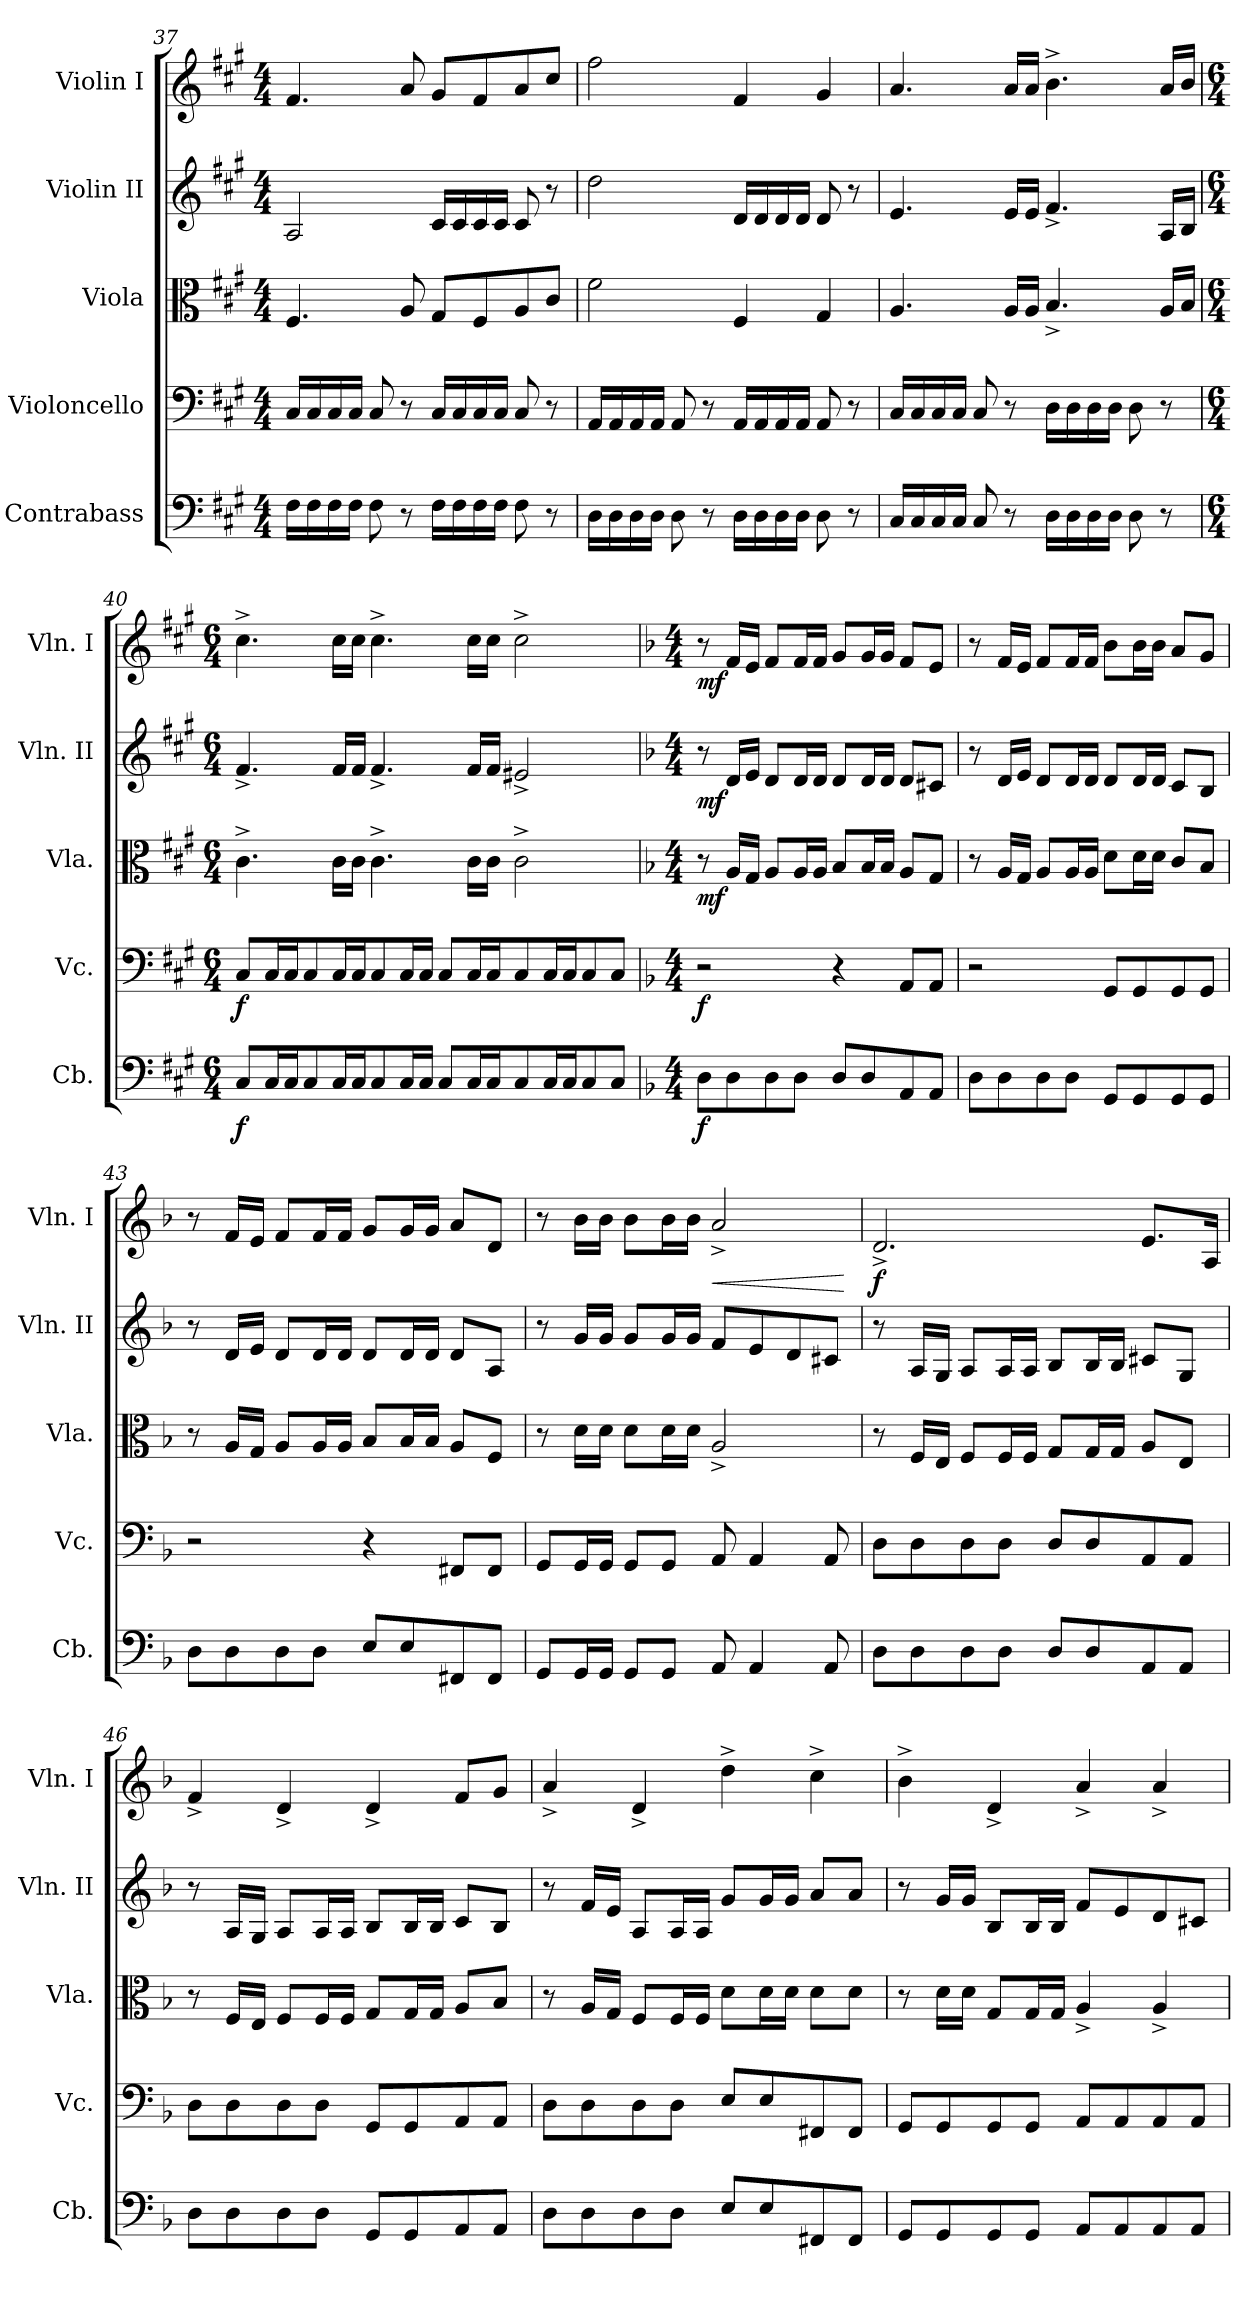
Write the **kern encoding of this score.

**kern	**dynam	**kern	**dynam	**kern	**dynam	**kern	**dynam	**kern	**dynam
*part5	*part5	*part4	*part4	*part3	*part3	*part2	*part2	*part1	*part1
*staff5	*staff5	*staff4	*staff4	*staff3	*staff3	*staff2	*staff2	*staff1	*staff1
*I"Contrabass	*	*I"Violoncello	*	*I"Viola	*	*I"Violin II	*	*I"Violin I	*
*I'Cb.	*	*I'Vc.	*	*I'Vla.	*	*I'Vln. II	*	*I'Vln. I	*
*clefF4	*	*clefF4	*	*clefC3	*	*clefG2	*	*clefG2	*
*ITrd7c12	*	*	*	*	*	*	*	*	*
*k[f#c#g#]	*	*k[f#c#g#]	*	*k[f#c#g#]	*	*k[f#c#g#]	*	*k[f#c#g#]	*
*M4/4	*	*M4/4	*	*M4/4	*	*M4/4	*	*M4/4	*
=37	=37	=37	=37	=37	=37	=37	=37	=37	=37
16FF#\LL	.	16C#/LL	.	4.F#/	.	2A/	.	4.f#/	.
16FF#\	.	16C#/	.	.	.	.	.	.	.
16FF#\	.	16C#/	.	.	.	.	.	.	.
16FF#\JJ	.	16C#/JJ	.	.	.	.	.	.	.
8FF#\	.	8C#/	.	.	.	.	.	.	.
8r	.	8r	.	8A/	.	.	.	8a/	.
16FF#\LL	.	16C#/LL	.	8G#/L	.	16c#/LL	.	8g#/L	.
16FF#\	.	16C#/	.	.	.	16c#/	.	.	.
16FF#\	.	16C#/	.	8F#/	.	16c#/	.	8f#/	.
16FF#\JJ	.	16C#/JJ	.	.	.	16c#/JJ	.	.	.
8FF#\	.	8C#/	.	8A/	.	8c#/	.	8a/	.
8r	.	8r	.	8c#/J	.	8r	.	8cc#/J	.
!!LO:LB:g=z
=38	=38	=38	=38	=38	=38	=38	=38	=38	=38
16DD\LL	.	16AA/LL	.	2f#\	.	2dd\	.	2ff#\	.
16DD\	.	16AA/	.	.	.	.	.	.	.
16DD\	.	16AA/	.	.	.	.	.	.	.
16DD\JJ	.	16AA/JJ	.	.	.	.	.	.	.
8DD\	.	8AA/	.	.	.	.	.	.	.
8r	.	8r	.	.	.	.	.	.	.
16DD\LL	.	16AA/LL	.	4F#/	.	16d/LL	.	4f#/	.
16DD\	.	16AA/	.	.	.	16d/	.	.	.
16DD\	.	16AA/	.	.	.	16d/	.	.	.
16DD\JJ	.	16AA/JJ	.	.	.	16d/JJ	.	.	.
8DD\	.	8AA/	.	4G#/	.	8d/	.	4g#/	.
8r	.	8r	.	.	.	8r	.	.	.
=39	=39	=39	=39	=39	=39	=39	=39	=39	=39
16CC#/LL	.	16C#/LL	.	4.A/	.	4.e/	.	4.a/	.
16CC#/	.	16C#/	.	.	.	.	.	.	.
16CC#/	.	16C#/	.	.	.	.	.	.	.
16CC#/JJ	.	16C#/JJ	.	.	.	.	.	.	.
8CC#/	.	8C#/	.	.	.	.	.	.	.
8r	.	8r	.	16A/LL	.	16e/LL	.	16a/LL	.
.	.	.	.	16A/JJ	.	16e/JJ	.	16a/JJ	.
16DD\LL	.	16D\LL	.	4.B^/	.	4.f#^/	.	4.b^\	.
16DD\	.	16D\	.	.	.	.	.	.	.
16DD\	.	16D\	.	.	.	.	.	.	.
16DD\JJ	.	16D\JJ	.	.	.	.	.	.	.
8DD\	.	8D\	.	.	.	.	.	.	.
8r	.	8r	.	16A/LL	.	16A/LL	.	16a/LL	.
.	.	.	.	16B/JJ	.	16B/JJ	.	16b/JJ	.
!!LO:PB:g=z
=40	=40	=40	=40	=40	=40	=40	=40	=40	=40
*M6/4	*	*M6/4	*	*M6/4	*	*M6/4	*	*M6/4	*
!	!LO:DY:b	!	!LO:DY:b	!	!	!	!	!	!
8CC#/L	f	8C#/L	f	4.c#^\	.	4.f#^/	.	4.cc#^\	.
16CC#/L	.	16C#/L	.	.	.	.	.	.	.
16CC#/J	.	16C#/J	.	.	.	.	.	.	.
8CC#/	.	8C#/	.	.	.	.	.	.	.
16CC#/L	.	16C#/L	.	16c#\LL	.	16f#/LL	.	16cc#\LL	.
16CC#/J	.	16C#/J	.	16c#\JJ	.	16f#/JJ	.	16cc#\JJ	.
8CC#/	.	8C#/	.	4.c#^\	.	4.f#^/	.	4.cc#^\	.
16CC#/L	.	16C#/L	.	.	.	.	.	.	.
16CC#/JJ	.	16C#/JJ	.	.	.	.	.	.	.
8CC#/L	.	8C#/L	.	.	.	.	.	.	.
16CC#/L	.	16C#/L	.	16c#\LL	.	16f#/LL	.	16cc#\LL	.
16CC#/J	.	16C#/J	.	16c#\JJ	.	16f#/JJ	.	16cc#\JJ	.
8CC#/	.	8C#/	.	2c#^\	.	2e#X^/	.	2cc#^\	.
16CC#/L	.	16C#/L	.	.	.	.	.	.	.
16CC#/J	.	16C#/J	.	.	.	.	.	.	.
8CC#/	.	8C#/	.	.	.	.	.	.	.
8CC#/J	.	8C#/J	.	.	.	.	.	.	.
=41	=41	=41	=41	=41	=41	=41	=41	=41	=41
*k[b-]	*	*k[b-]	*	*k[b-]	*	*k[b-]	*	*k[b-]	*
*M4/4	*	*M4/4	*	*M4/4	*	*M4/4	*	*M4/4	*
!	!LO:DY:b	!	!LO:DY:b	!	!LO:DY:b	!	!LO:DY:b	!	!LO:DY:b
8DD\L	f	2r	f	8r	mf	8r	mf	8r	mf
8DD\	.	.	.	16A/LL	.	16d/LL	.	16f/LL	.
.	.	.	.	16G/JJ	.	16e/JJ	.	16e/JJ	.
8DD\	.	.	.	8A/L	.	8d/L	.	8f/L	.
8DD\J	.	.	.	16A/L	.	16d/L	.	16f/L	.
.	.	.	.	16A/JJ	.	16d/JJ	.	16f/JJ	.
8DD/L	.	4r	.	8B-/L	.	8d/L	.	8g/L	.
8DD/	.	.	.	16B-/L	.	16d/L	.	16g/L	.
.	.	.	.	16B-/JJ	.	16d/JJ	.	16g/JJ	.
8AAA/	.	8AA/L	.	8A/L	.	8d/L	.	8f/L	.
8AAA/J	.	8AA/J	.	8G/J	.	8c#X/J	.	8e/J	.
!!LO:LB:g=z
=42	=42	=42	=42	=42	=42	=42	=42	=42	=42
8DD\L	.	2r	.	8r	.	8r	.	8r	.
8DD\	.	.	.	16A/LL	.	16d/LL	.	16f/LL	.
.	.	.	.	16G/JJ	.	16e/JJ	.	16e/JJ	.
8DD\	.	.	.	8A/L	.	8d/L	.	8f/L	.
8DD\J	.	.	.	16A/L	.	16d/L	.	16f/L	.
.	.	.	.	16A/JJ	.	16d/JJ	.	16f/JJ	.
8GGG/L	.	8GG/L	.	8d\L	.	8d/L	.	8b-\L	.
8GGG/	.	8GG/	.	16d\L	.	16d/L	.	16b-\L	.
.	.	.	.	16d\JJ	.	16d/JJ	.	16b-\JJ	.
8GGG/	.	8GG/	.	8c/L	.	8c/L	.	8a/L	.
8GGG/J	.	8GG/J	.	8B-/J	.	8B-/J	.	8g/J	.
=43	=43	=43	=43	=43	=43	=43	=43	=43	=43
8DD\L	.	2r	.	8r	.	8r	.	8r	.
8DD\	.	.	.	16A/LL	.	16d/LL	.	16f/LL	.
.	.	.	.	16G/JJ	.	16e/JJ	.	16e/JJ	.
8DD\	.	.	.	8A/L	.	8d/L	.	8f/L	.
8DD\J	.	.	.	16A/L	.	16d/L	.	16f/L	.
.	.	.	.	16A/JJ	.	16d/JJ	.	16f/JJ	.
8EE/L	.	4r	.	8B-/L	.	8d/L	.	8g/L	.
8EE/	.	.	.	16B-/L	.	16d/L	.	16g/L	.
.	.	.	.	16B-/JJ	.	16d/JJ	.	16g/JJ	.
8FFF#X/	.	8FF#X/L	.	8A/L	.	8d/L	.	8a/L	.
8FFF#/J	.	8FF#/J	.	8F/J	.	8A/J	.	8d/J	.
=44	=44	=44	=44	=44	=44	=44	=44	=44	=44
8GGG/L	.	8GG/L	.	8r	.	8r	.	8r	.
16GGG/L	.	16GG/L	.	16d\LL	.	16g/LL	.	16b-\LL	.
16GGG/JJ	.	16GG/JJ	.	16d\JJ	.	16g/JJ	.	16b-\JJ	.
8GGG/L	.	8GG/L	.	8d\L	.	8g/L	.	8b-\L	.
8GGG/J	.	8GG/J	.	16d\L	.	16g/L	.	16b-\L	.
.	.	.	.	16d\JJ	.	16g/JJ	.	16b-\JJ	.
!	!	!	!	!	!	!	!	!	!LO:HP:b
8AAA/	.	8AA/	.	2A^/	.	8f/L	.	2a^/	<
4AAA/	.	4AA/	.	.	.	8e/	.	.	.
.	.	.	.	.	.	8d/	.	.	.
8AAA/	.	8AA/	.	.	.	8c#X/J	.	.	.
.	.	.	.	.	.	.	.	.	[
!!LO:PB:g=z
=45	=45	=45	=45	=45	=45	=45	=45	=45	=45
!	!	!	!	!	!	!	!	!	!LO:DY:b
8DD\L	.	8D\L	.	8r	.	8r	.	2.d^/	f
8DD\	.	8D\	.	16F/LL	.	16A/LL	.	.	.
.	.	.	.	16E/JJ	.	16G/JJ	.	.	.
8DD\	.	8D\	.	8F/L	.	8A/L	.	.	.
8DD\J	.	8D\J	.	16F/L	.	16A/L	.	.	.
.	.	.	.	16F/JJ	.	16A/JJ	.	.	.
8DD/L	.	8D/L	.	8G/L	.	8B-/L	.	.	.
8DD/	.	8D/	.	16G/L	.	16B-/L	.	.	.
.	.	.	.	16G/JJ	.	16B-/JJ	.	.	.
8AAA/	.	8AA/	.	8A/L	.	8c#X/L	.	8.e/L	.
8AAA/J	.	8AA/J	.	8E/J	.	8G/J	.	.	.
.	.	.	.	.	.	.	.	16A/Jk	.
=46	=46	=46	=46	=46	=46	=46	=46	=46	=46
8DD\L	.	8D\L	.	8r	.	8r	.	4f^/	.
8DD\	.	8D\	.	16F/LL	.	16A/LL	.	.	.
.	.	.	.	16E/JJ	.	16G/JJ	.	.	.
8DD\	.	8D\	.	8F/L	.	8A/L	.	4d^/	.
8DD\J	.	8D\J	.	16F/L	.	16A/L	.	.	.
.	.	.	.	16F/JJ	.	16A/JJ	.	.	.
8GGG/L	.	8GG/L	.	8G/L	.	8B-/L	.	4d^/	.
8GGG/	.	8GG/	.	16G/L	.	16B-/L	.	.	.
.	.	.	.	16G/JJ	.	16B-/JJ	.	.	.
8AAA/	.	8AA/	.	8A/L	.	8c/L	.	8f/L	.
8AAA/J	.	8AA/J	.	8B-/J	.	8B-/J	.	8g/J	.
=47	=47	=47	=47	=47	=47	=47	=47	=47	=47
8DD\L	.	8D\L	.	8r	.	8r	.	4a^/	.
8DD\	.	8D\	.	16A/LL	.	16f/LL	.	.	.
.	.	.	.	16G/JJ	.	16e/JJ	.	.	.
8DD\	.	8D\	.	8F/L	.	8A/L	.	4d^/	.
8DD\J	.	8D\J	.	16F/L	.	16A/L	.	.	.
.	.	.	.	16F/JJ	.	16A/JJ	.	.	.
8EE/L	.	8E/L	.	8d\L	.	8g/L	.	4dd^\	.
8EE/	.	8E/	.	16d\L	.	16g/L	.	.	.
.	.	.	.	16d\JJ	.	16g/JJ	.	.	.
8FFF#X/	.	8FF#X/	.	8d\L	.	8a/L	.	4cc^\	.
8FFF#/J	.	8FF#/J	.	8d\J	.	8a/J	.	.	.
!!LO:LB:g=z
=48	=48	=48	=48	=48	=48	=48	=48	=48	=48
8GGG/L	.	8GG/L	.	8r	.	8r	.	4b-^\	.
8GGG/	.	8GG/	.	16d\LL	.	16g/LL	.	.	.
.	.	.	.	16d\JJ	.	16g/JJ	.	.	.
8GGG/	.	8GG/	.	8G/L	.	8B-/L	.	4d^/	.
8GGG/J	.	8GG/J	.	16G/L	.	16B-/L	.	.	.
.	.	.	.	16G/JJ	.	16B-/JJ	.	.	.
8AAA/L	.	8AA/L	.	4A^/	.	8f/L	.	4a^/	.
8AAA/	.	8AA/	.	.	.	8e/	.	.	.
8AAA/	.	8AA/	.	4A^/	.	8d/	.	4a^/	.
8AAA/J	.	8AA/J	.	.	.	8c#X/J	.	.	.
=	=	=	=	=	=	=	=	=	=
*-	*-	*-	*-	*-	*-	*-	*-	*-	*-
